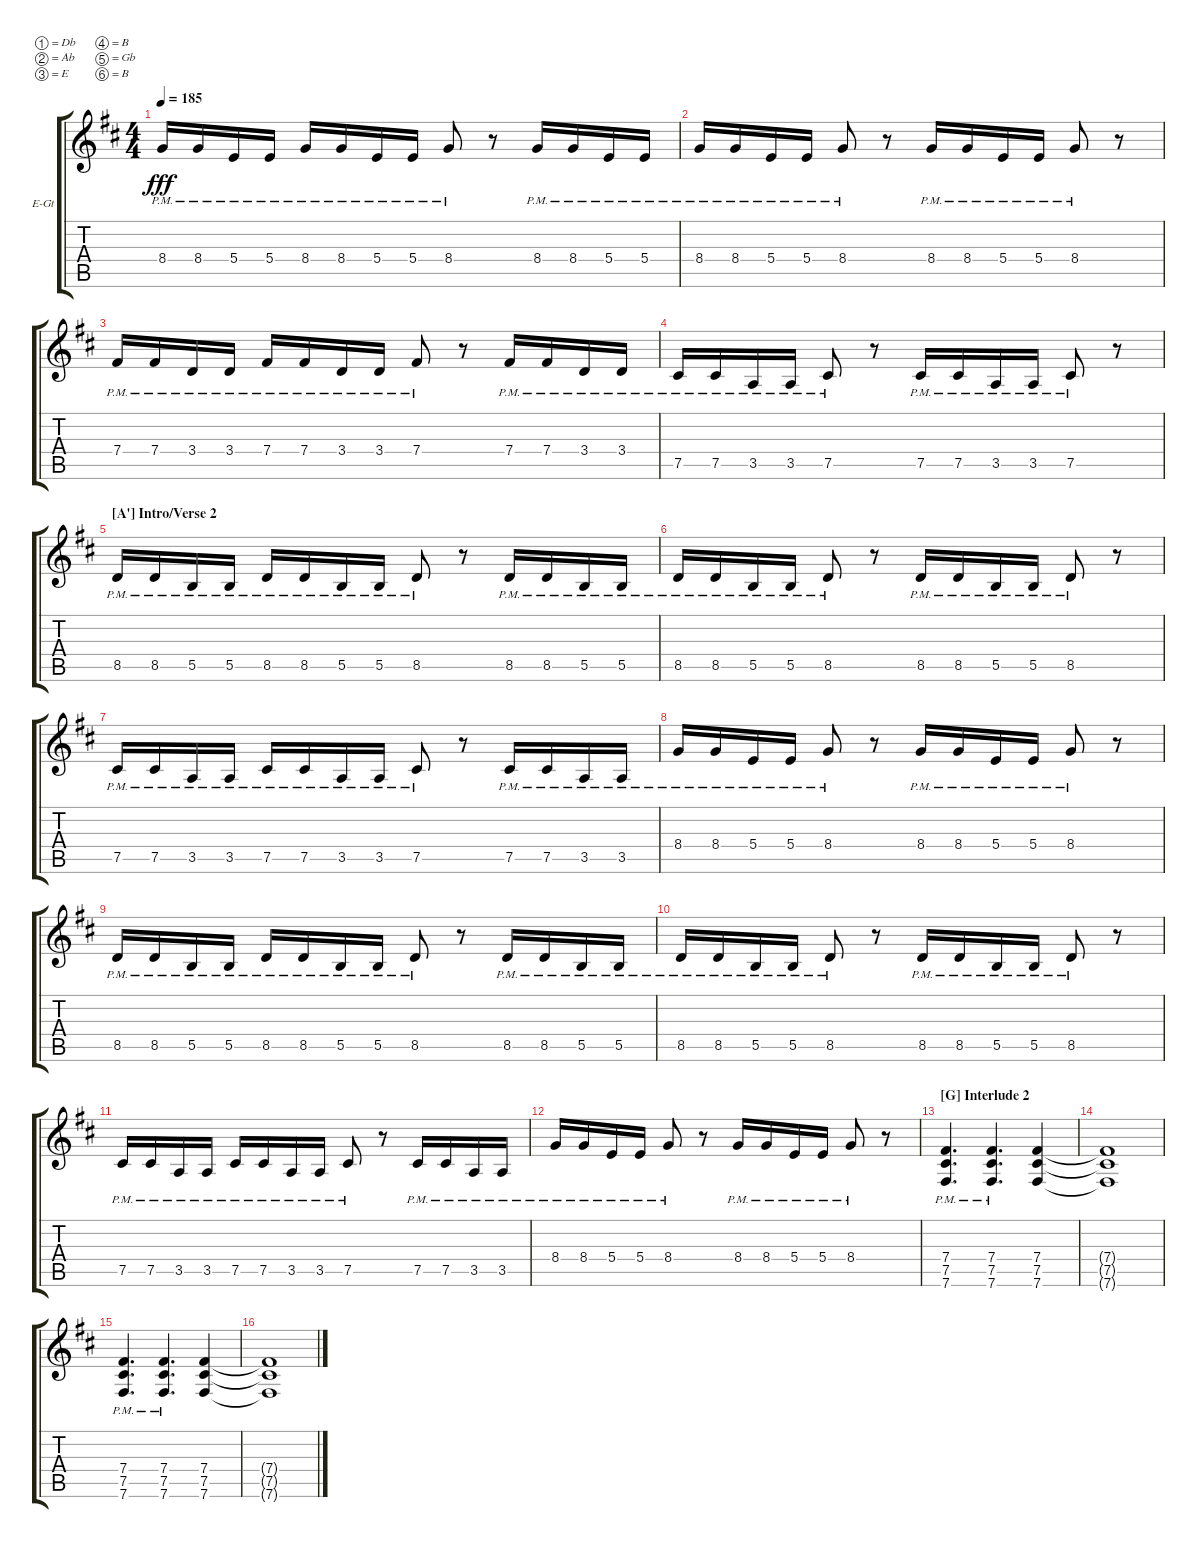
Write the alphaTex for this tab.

\defaultSystemsLayout 4
\bracketExtendMode groupsimilarinstruments
\firstSystemTrackNameOrientation horizontal
\otherSystemsTrackNameOrientation horizontal
\track ("Electric Guitar" "E-Gt") {instrument distortionguitar}
\staff {score tabs}
\tuning (Db4 Ab3 E3 B2 Gb2 B1)
\ts (4 4)
\tempo 185
\clef g2
\ks bminor
8.4{pm}.16{dy fff} 8.4{pm}.16 5.4{pm}.16 5.4{pm}.16 8.4{pm}.16 8.4{pm}.16 5.4{pm}.16 5.4{pm}.16 8.4{pm}.8 r.8 8.4{pm}.16 8.4{pm}.16 5.4{pm}.16 5.4{pm}.16 |
8.4{pm}.16 8.4{pm}.16 5.4{pm}.16 5.4{pm}.16 8.4{pm}.8 r.8 8.4{pm}.16 8.4{pm}.16 5.4{pm}.16 5.4{pm}.16 8.4{pm}.8 r.8 |
7.4{pm}.16 7.4{pm}.16 3.4{pm}.16 3.4{pm}.16 7.4{pm}.16 7.4{pm}.16 3.4{pm}.16 3.4{pm}.16 7.4{pm}.8 r.8 7.4{pm}.16 7.4{pm}.16 3.4{pm}.16 3.4{pm}.16 |
7.5{pm}.16 7.5{pm}.16 3.5{pm}.16 3.5{pm}.16 7.5{pm}.8 r.8 7.5{pm}.16 7.5{pm}.16 3.5{pm}.16 3.5{pm}.16 7.5{pm}.8 r.8 |
\section ("A'" "Intro/Verse 2")
8.5{pm}.16 8.5{pm}.16 5.5{pm}.16 5.5{pm}.16 8.5{pm}.16 8.5{pm}.16 5.5{pm}.16 5.5{pm}.16 8.5{pm}.8 r.8 8.5{pm}.16 8.5{pm}.16 5.5{pm}.16 5.5{pm}.16 |
8.5{pm}.16 8.5{pm}.16 5.5{pm}.16 5.5{pm}.16 8.5{pm}.8 r.8 8.5{pm}.16 8.5{pm}.16 5.5{pm}.16 5.5{pm}.16 8.5{pm}.8 r.8 |
7.5{pm}.16 7.5{pm}.16 3.5{pm}.16 3.5{pm}.16 7.5{pm}.16 7.5{pm}.16 3.5{pm}.16 3.5{pm}.16 7.5{pm}.8 r.8 7.5{pm}.16 7.5{pm}.16 3.5{pm}.16 3.5{pm}.16 |
8.4{pm}.16 8.4{pm}.16 5.4{pm}.16 5.4{pm}.16 8.4{pm}.8 r.8 8.4{pm}.16 8.4{pm}.16 5.4{pm}.16 5.4{pm}.16 8.4{pm}.8 r.8 |
8.5{pm}.16 8.5{pm}.16 5.5{pm}.16 5.5{pm}.16 8.5{pm}.16 8.5{pm}.16 5.5{pm}.16 5.5{pm}.16 8.5{pm}.8 r.8 8.5{pm}.16 8.5{pm}.16 5.5{pm}.16 5.5{pm}.16 |
8.5{pm}.16 8.5{pm}.16 5.5{pm}.16 5.5{pm}.16 8.5{pm}.8 r.8 8.5{pm}.16 8.5{pm}.16 5.5{pm}.16 5.5{pm}.16 8.5{pm}.8 r.8 |
7.5{pm}.16 7.5{pm}.16 3.5{pm}.16 3.5{pm}.16 7.5{pm}.16 7.5{pm}.16 3.5{pm}.16 3.5{pm}.16 7.5{pm}.8 r.8 7.5{pm}.16 7.5{pm}.16 3.5{pm}.16 3.5{pm}.16 |
8.4{pm}.16 8.4{pm}.16 5.4{pm}.16 5.4{pm}.16 8.4{pm}.8 r.8 8.4{pm}.16 8.4{pm}.16 5.4{pm}.16 5.4{pm}.16 8.4{pm}.8 r.8 |
\section ("G" "Interlude 2")
(7.6{pm} 7.5{pm} 7.4{pm}).4{d} (7.6{pm} 7.5{pm} 7.4{pm}).4{d} (7.6 7.5 7.4).4 |
(7.4{t} 7.5{t} 7.6{t}).1 |
(7.6{pm} 7.5{pm} 7.4{pm}).4{d} (7.6{pm} 7.5{pm} 7.4{pm}).4{d} (7.6 7.5 7.4).4 |
(7.4{t} 7.5{t} 7.6{t}).1
